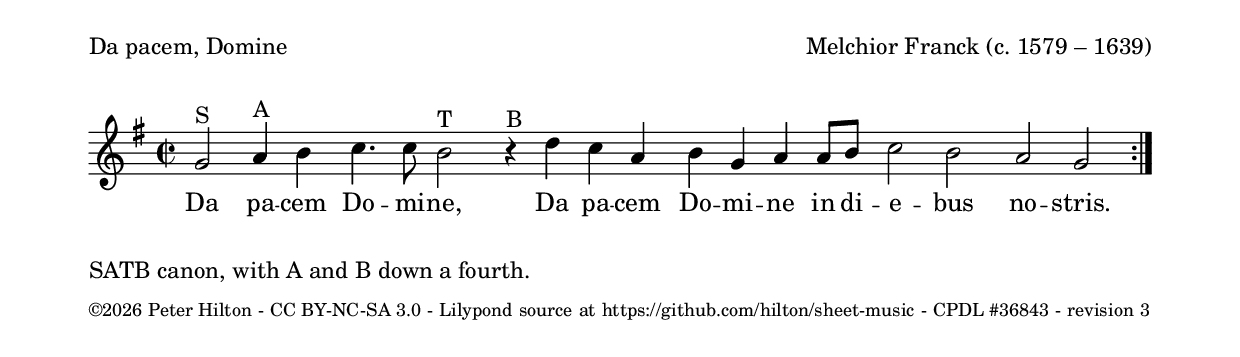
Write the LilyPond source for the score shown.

% CPDL #36843
% Copyright ©2015 Peter Hilton - https://github.com/hilton

\version "2.18.2"
revision = "3"
\pointAndClickOff

#(set! paper-alist (cons '("custom" . (cons (* 21 cm) (* 7.425 cm))) paper-alist))

\paper {
  #(set-paper-size "custom")
	annotate-spacing = ##f
	two-sided = ##t
	top-margin = 5\mm
	inner-margin = 15\mm
	outer-margin = 15\mm
	top-markup-spacing = #'( (basic-distance . 8) )
	markup-system-spacing = #'( (padding . 4) )
	system-system-spacing = #'( (basic-distance . 20) (stretchability . 100) )
	markup-markup-spacing #'padding = #2
  	ragged-bottom = ##f
	ragged-last-bottom = ##t
} 

year = #(strftime "©%Y" (localtime (current-time)))

\header {
	poet = "Da pacem, Domine"
	composer = "Melchior Franck (c. 1579 – 1639)"
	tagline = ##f
}

\layout {
	indent = #0
  	ragged-right = ##f
  	ragged-last = ##f
	\context {
		\Score
		\override BarLine #'transparent = ##t
		\remove "Metronome_mark_engraver"
		\override VerticalAxisGroup #'staff-staff-spacing = #'((basic-distance . 10) (stretchability . 100))
	}
	\context { 
		\StaffGroup
		\remove "Span_bar_engraver"	
	}
	\context { 
		\Voice 
	}
}

global = { 
	\key g \major
	\time 2/2
	\tempo 2 = 55
	\set Staff.midiInstrument = "choir aahs"
	\accidentalStyle "forget"
}

showBarLine = { \once \override Score.BarLine #'transparent = ##f }

canon = {
	g2^"S" a4^"A" b c4. c8 b2^"T" r4^"B" d c a b g a a8 b c2 b a g 
}

soprano = \new Voice	{
	\relative c'' {
		\repeat volta 2 {
			\canon
			\showBarLine
		}
	}
	\addlyrics {
		Da pa -- cem Do -- mi -- ne,
		Da pa -- cem Do -- mi -- ne in di -- e -- bus no -- stris.
	}
}


\score {
	\new StaffGroup << 
		\new Staff << \global \soprano >> 
	>> 
	\header {
		piece = ""
	}
	\layout { }
}

\markup {
	SATB canon, with A and B down a fourth.
}

\markup \tiny {
	\year \with-url #"http://hilton.org.uk" "Peter Hilton" -
	\with-url #"http://creativecommons.org/licenses/by-nc-sa/3.0/" "CC BY-NC-SA 3.0" -
	Lilypond source at \with-url #"https://github.com/hilton/sheet-music" https://github.com/hilton/sheet-music -
	\with-url #"http://www.cpdl.org/wiki/index.php/Da_pacem,_Domine_(Melchior_Franck)" "CPDL #36843" -
	revision \revision 
}
